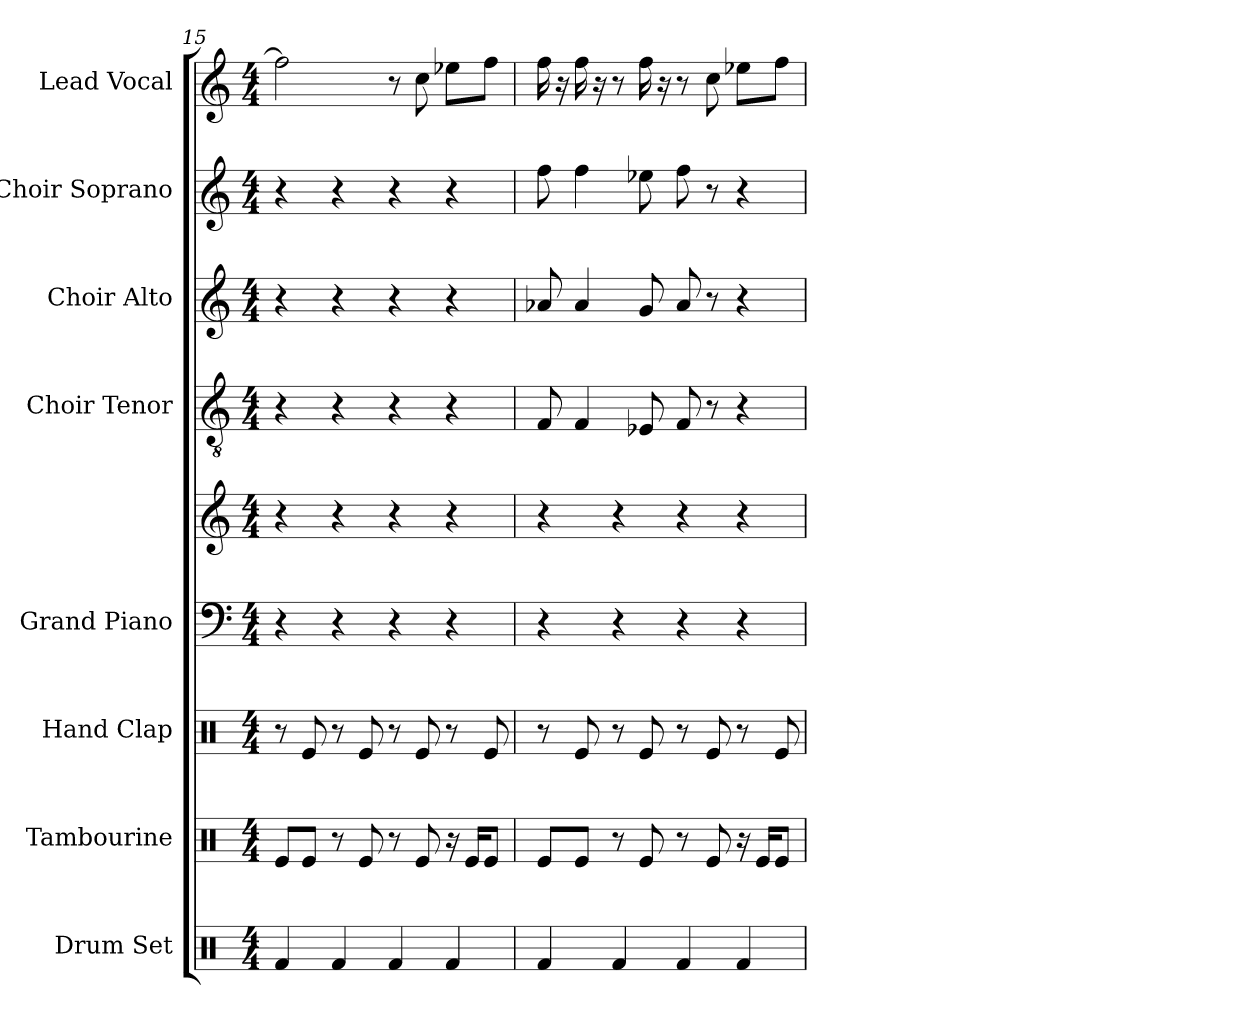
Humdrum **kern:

**kern	**kern	**kern	**kern	**kern	**kern	**kern	**kern	**kern
*part8	*part7	*part6	*part5	*part5	*part4	*part3	*part2	*part1
*staff9	*staff8	*staff7	*staff6	*staff5	*staff4	*staff3	*staff2	*staff1
*I"Drum Set	*I"Tambourine	*I"Hand Clap	*I"Grand Piano	*	*I"Choir Tenor	*I"Choir Alto	*I"Choir Soprano	*I"Lead Vocal
*I'Drs.	*I'Tamb.	*I'Clp.	*I'Pno.	*	*I'Ten.	*I'Alto	*I'Sop.	*I'Lead
*clefX	*clefX	*clefX	*clefF4	*clefG2	*clefGv2	*clefG2	*clefG2	*clefG2
*k[]	*k[]	*k[]	*k[]	*k[]	*k[]	*k[]	*k[]	*k[]
*M4/4	*M4/4	*M4/4	*M4/4	*M4/4	*M4/4	*M4/4	*M4/4	*M4/4
=15	=15	=15	=15	=15	=15	=15	=15	=15
4Rf	8ReL	8r	4r	4r	4r	4r	4r	2ff]
.	8ReJ	8Re	.	.	.	.	.	.
4Rf	8r	8r	4r	4r	4r	4r	4r	.
.	8Re	8Re	.	.	.	.	.	.
4Rf	8r	8r	4r	4r	4r	4r	4r	8r
.	8Re	8Re	.	.	.	.	.	8cc
4Rf	16r	8r	4r	4r	4r	4r	4r	8ee-XL
.	16ReKL	.	.	.	.	.	.	.
.	8ReJ	8Re	.	.	.	.	.	8ffJ
=16	=16	=16	=16	=16	=16	=16	=16	=16
4Rf	8ReL	8r	4r	4r	8F	8a-X	8ff	16ff
.	.	.	.	.	.	.	.	16r
.	8ReJ	8Re	.	.	4F	4a-	4ff	16ff
.	.	.	.	.	.	.	.	16r
4Rf	8r	8r	4r	4r	.	.	.	8r
.	8Re	8Re	.	.	8E-X	8g	8ee-X	16ff
.	.	.	.	.	.	.	.	16r
4Rf	8r	8r	4r	4r	8F	8a-	8ff	8r
.	8Re	8Re	.	.	8r	8r	8r	8cc
4Rf	16r	8r	4r	4r	4r	4r	4r	8ee-XL
.	16ReKL	.	.	.	.	.	.	.
.	8ReJ	8Re	.	.	.	.	.	8ffJ
=	=	=	=	=	=	=	=	=
*-	*-	*-	*-	*-	*-	*-	*-	*-
